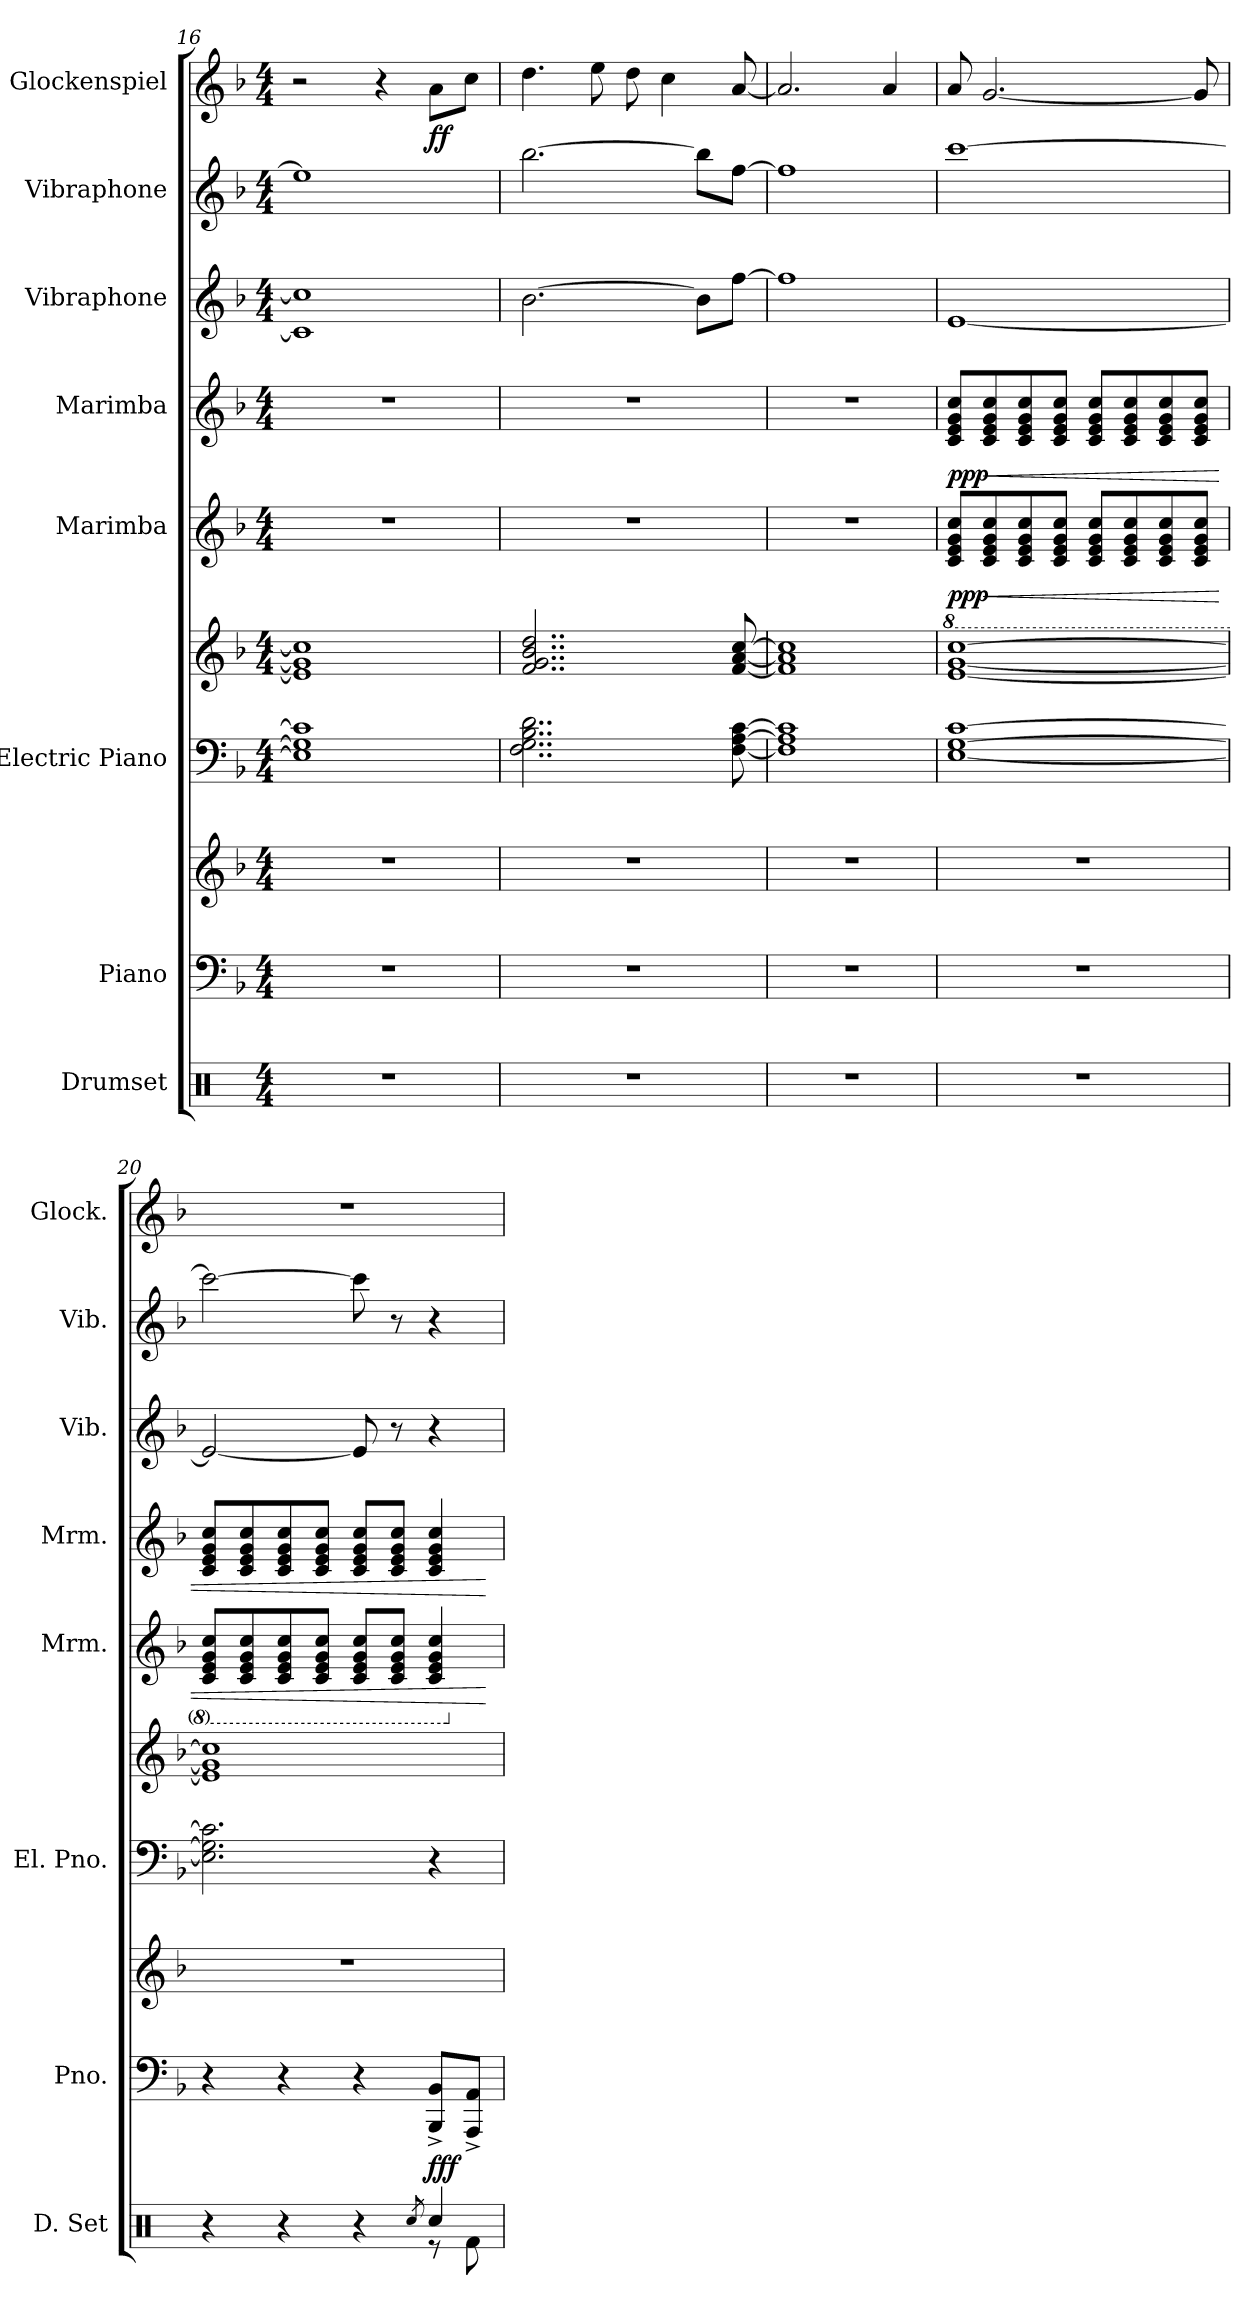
**kern	**kern	**kern	**dynam	**kern	**kern	**kern	**dynam	**kern	**dynam	**kern	**kern	**kern	**dynam
*part8	*part7	*part7	*part7	*part6	*part6	*part5	*part5	*part4	*part4	*part3	*part2	*part1	*part1
*staff10	*staff9	*staff8	*staff8/9	*staff7	*staff6	*staff5	*staff5	*staff4	*staff4	*staff3	*staff2	*staff1	*staff1
*I"Drumset	*I"Piano	*	*	*I"Electric Piano	*	*I"Marimba	*	*I"Marimba	*	*I"Vibraphone	*I"Vibraphone	*I"Glockenspiel	*
*I'D. Set	*I'Pno.	*	*	*I'El. Pno.	*	*I'Mrm.	*	*I'Mrm.	*	*I'Vib.	*I'Vib.	*I'Glock.	*
!!LO:PB:g=z
*clefX	*clefF4	*clefG2	*	*clefF4	*clefG2	*clefG2	*	*clefG2	*	*clefG2	*clefG2	*clefG2	*
*	*	*	*	*	*	*	*	*	*	*	*	*ITrd-14c-24	*
*k[]	*k[b-]	*k[b-]	*	*k[b-]	*k[b-]	*k[b-]	*	*k[b-]	*	*k[b-]	*k[b-]	*k[b-]	*
*M4/4	*M4/4	*M4/4	*	*M4/4	*M4/4	*M4/4	*	*M4/4	*	*M4/4	*M4/4	*M4/4	*
=16	=16	=16	=16	=16	=16	=16	=16	=16	=16	=16	=16	=16	=16
1r	1r	1r	.	1E] 1G] 1c]	1e] 1g] 1cc]	1r	.	1r	.	1c] 1cc]	1ee]	2r	.
.	.	.	.	.	.	.	.	.	.	.	.	4r	.
!	!	!	!	!	!	!	!	!	!	!	!	!	!LO:DY:b
.	.	.	.	.	.	.	.	.	.	.	.	8aaa\L	ff
.	.	.	.	.	.	.	.	.	.	.	.	8cccc\J	.
=17	=17	=17	=17	=17	=17	=17	=17	=17	=17	=17	=17	=17	=17
1r	1r	1r	.	2..F\ 2..G\ 2..B-\ 2..d\	2..f/ 2..g/ 2..b-/ 2..dd/	1r	.	1r	.	[2.b-\	[2.bb-\	4.dddd\	.
.	.	.	.	.	.	.	.	.	.	.	.	8eeee\	.
.	.	.	.	.	.	.	.	.	.	.	.	8dddd\	.
.	.	.	.	.	.	.	.	.	.	.	.	4cccc\	.
.	.	.	.	.	.	.	.	.	.	8b-\L]	8bb-\L]	.	.
.	.	.	.	[8F\ [8A\ [8c\	[8f/ [8a/ [8cc/	.	.	.	.	[8ff\J	[8ff\J	[8aaa/	.
=18	=18	=18	=18	=18	=18	=18	=18	=18	=18	=18	=18	=18	=18
1r	1r	1r	.	1F] 1A] 1c]	1f] 1a] 1cc]	1r	.	1r	.	1ff]	1ff]	2.aaa/]	.
.	.	.	.	.	.	.	.	.	.	.	.	4aaa/	.
=19	=19	=19	=19	=19	=19	=19	=19	=19	=19	=19	=19	=19	=19
*	*	*	*	*	*	*8ba	*	*	*	*	*	*	*
!	!	!	!	!	!	!	!LO:DY:b	!	!LO:DY:b	!	!	!	!
1r	1r	1r	.	[1E [1G [1c	[1e [1g [1cc	8C/ 8E/ 8G/ 8c/L	ppp	8c/ 8e/ 8g/ 8cc/L	ppp	[1e	[1ccc	8aaa/	.
!	!	!	!	!	!	!	!LO:HP:b	!	!LO:HP:b	!	!	!	!
.	.	.	.	.	.	8C/ 8E/ 8G/ 8c/	<	8c/ 8e/ 8g/ 8cc/	<	.	.	[2.ggg/	.
.	.	.	.	.	.	8C/ 8E/ 8G/ 8c/	.	8c/ 8e/ 8g/ 8cc/	.	.	.	.	.
.	.	.	.	.	.	8C/ 8E/ 8G/ 8c/J	.	8c/ 8e/ 8g/ 8cc/J	.	.	.	.	.
.	.	.	.	.	.	8C/ 8E/ 8G/ 8c/L	.	8c/ 8e/ 8g/ 8cc/L	.	.	.	.	.
.	.	.	.	.	.	8C/ 8E/ 8G/ 8c/	.	8c/ 8e/ 8g/ 8cc/	.	.	.	.	.
.	.	.	.	.	.	8C/ 8E/ 8G/ 8c/	.	8c/ 8e/ 8g/ 8cc/	.	.	.	.	.
.	.	.	.	.	.	8C/ 8E/ 8G/ 8c/J	.	8c/ 8e/ 8g/ 8cc/J	.	.	.	8ggg/]	.
=20	=20	=20	=20	=20	=20	=20	=20	=20	=20	=20	=20	=20	=20
*^	*	*	*	*	*	*	*	*	*	*	*	*	*
4r	2.ryy	4r	1r	.	2.E\] 2.G\] 2.c\]	1e] 1g] 1cc]	8C/ 8E/ 8G/ 8c/L	.	8c/ 8e/ 8g/ 8cc/L	.	2e/_	2ccc\_	1r	.
.	.	.	.	.	.	.	8C/ 8E/ 8G/ 8c/	.	8c/ 8e/ 8g/ 8cc/	.	.	.	.	.
4r	.	4r	.	.	.	.	8C/ 8E/ 8G/ 8c/	.	8c/ 8e/ 8g/ 8cc/	.	.	.	.	.
.	.	.	.	.	.	.	8C/ 8E/ 8G/ 8c/J	.	8c/ 8e/ 8g/ 8cc/J	.	.	.	.	.
4r	.	4r	.	.	.	.	8C/ 8E/ 8G/ 8c/L	.	8c/ 8e/ 8g/ 8cc/L	.	8e/]	8ccc\]	.	.
.	.	.	.	.	.	.	8C/ 8E/ 8G/ 8c/J	.	8c/ 8e/ 8g/ 8cc/J	.	8r	8r	.	.
8qRcc/	.	.	.	.	.	.	.	.	.	.	.	.	.	.
!	!	!	!	!LO:DY:b=2	!	!	!	!	!	!	!	!	!	!
4Rcc/	8r	8BBB-/^ 8BB-/^L	.	fff	4r	.	4C/ 4E/ 4G/ 4c/	.	4c/ 4e/ 4g/ 4cc/	.	4r	4r	.	.
.	8Rf\	8AAA/^ 8AA/^J	.	.	.	.	.	.	.	.	.	.	.	.
*v	*v	*	*	*	*	*	*	*	*	*	*	*	*	*
.	.	.	.	.	.	.	[	.	[	.	.	.	.
*	*	*	*	*	*	*X8ba	*	*	*	*	*	*	*
=	=	=	=	=	=	=	=	=	=	=	=	=	=
*-	*-	*-	*-	*-	*-	*-	*-	*-	*-	*-	*-	*-	*-
